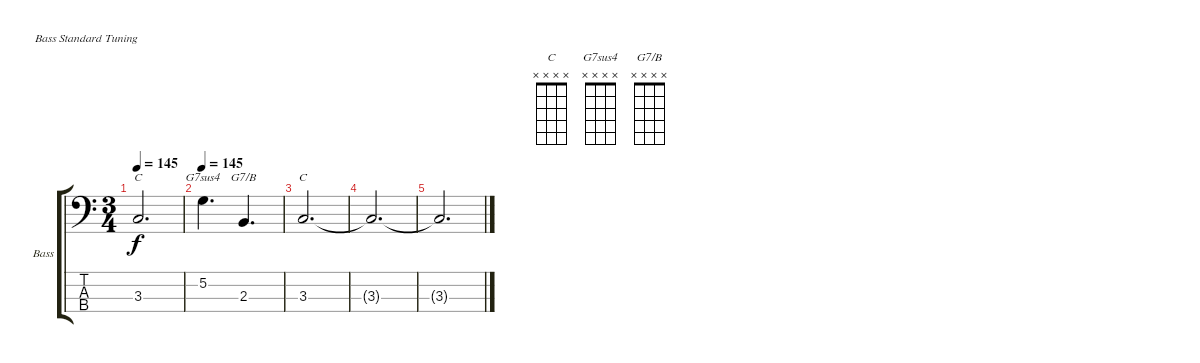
\bracketExtendMode groupsimilarinstruments
\firstSystemTrackNameOrientation horizontal
\otherSystemsTrackNameOrientation horizontal
\track ("Double Bass" "Bass") {instrument fretlessbass}
\staff {score tabs}
\tuning (G2 D2 A1 E1)
\chord ("C" x x x x)
\chord ("G7sus4" x x x x)
\chord ("G7/B" x x x x)
\ts (3 4)
\tempo 145
\clef f4
\ks c
3.3.2{d ch "C" dy f} |
\tempo 145
5.2.4{d ch "G7sus4"} 2.3.4{d ch "G7/B"} |
\tempo (100 hide)
3.3.2{d ch "C"} |
3.3{t}.2{d} |
3.3{t}.2{d}
